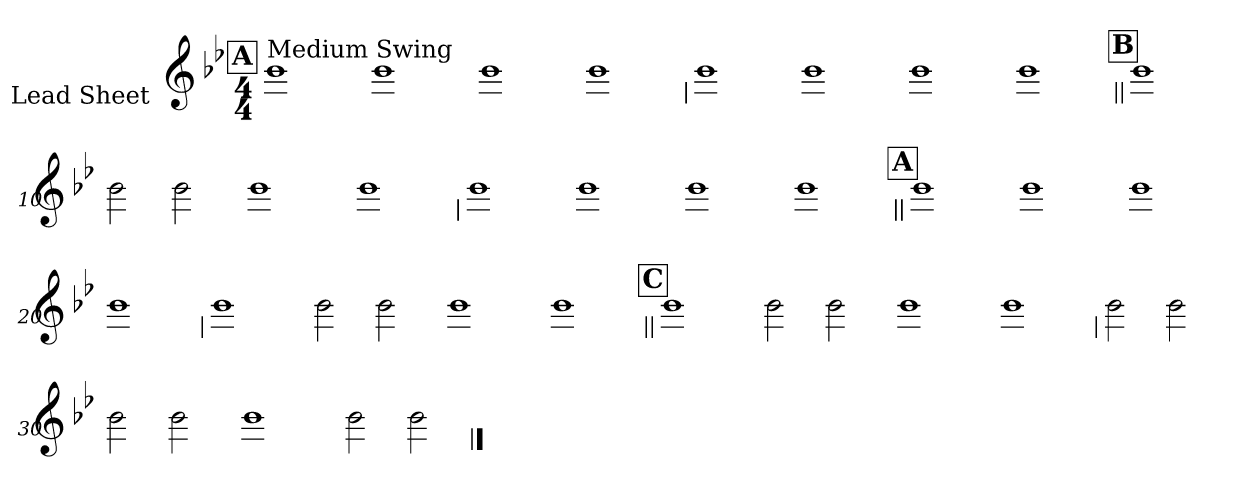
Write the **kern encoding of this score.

**kern
*part1
*staff1
*I"Lead Sheet
*stria0
*clefG2
*k[b-e-]
*B-:
*M4/4
!!LO:REH:place=s1:a:t=A
=1||
!LO:TX:a:t=Medium Swing
1b-
=2-
1b-
=3-
1b-
=4-
1b-
!!LO:LB:g=z
=5
1b-
=6-
1b-
=7-
1b-
=8-
1b-
!!LO:LB:g=z
!!LO:REH:place=s1:a:t=B
=9||
1b-
=10-
2b-
2b-
=11-
1b-
=12-
1b-
!!LO:LB:g=z
=13
1b-
=14-
1b-
=15-
1b-
=16-
1b-
!!LO:LB:g=z
!!LO:REH:place=s1:a:t=A
=17||
1b-
=18-
1b-
=19-
1b-
=20-
1b-
!!LO:LB:g=z
=21
1b-
=22-
2b-
2b-
=23-
1b-
=24-
1b-
!!LO:LB:g=z
!!LO:REH:place=s1:a:t=C
=25||
1b-
=26-
2b-
2b-
=27-
1b-
=28-
1b-
!!LO:LB:g=z
=29
2b-
2b-
=30-
2b-
2b-
=31-
1b-
=32-
2b-
2b-
==
*-
